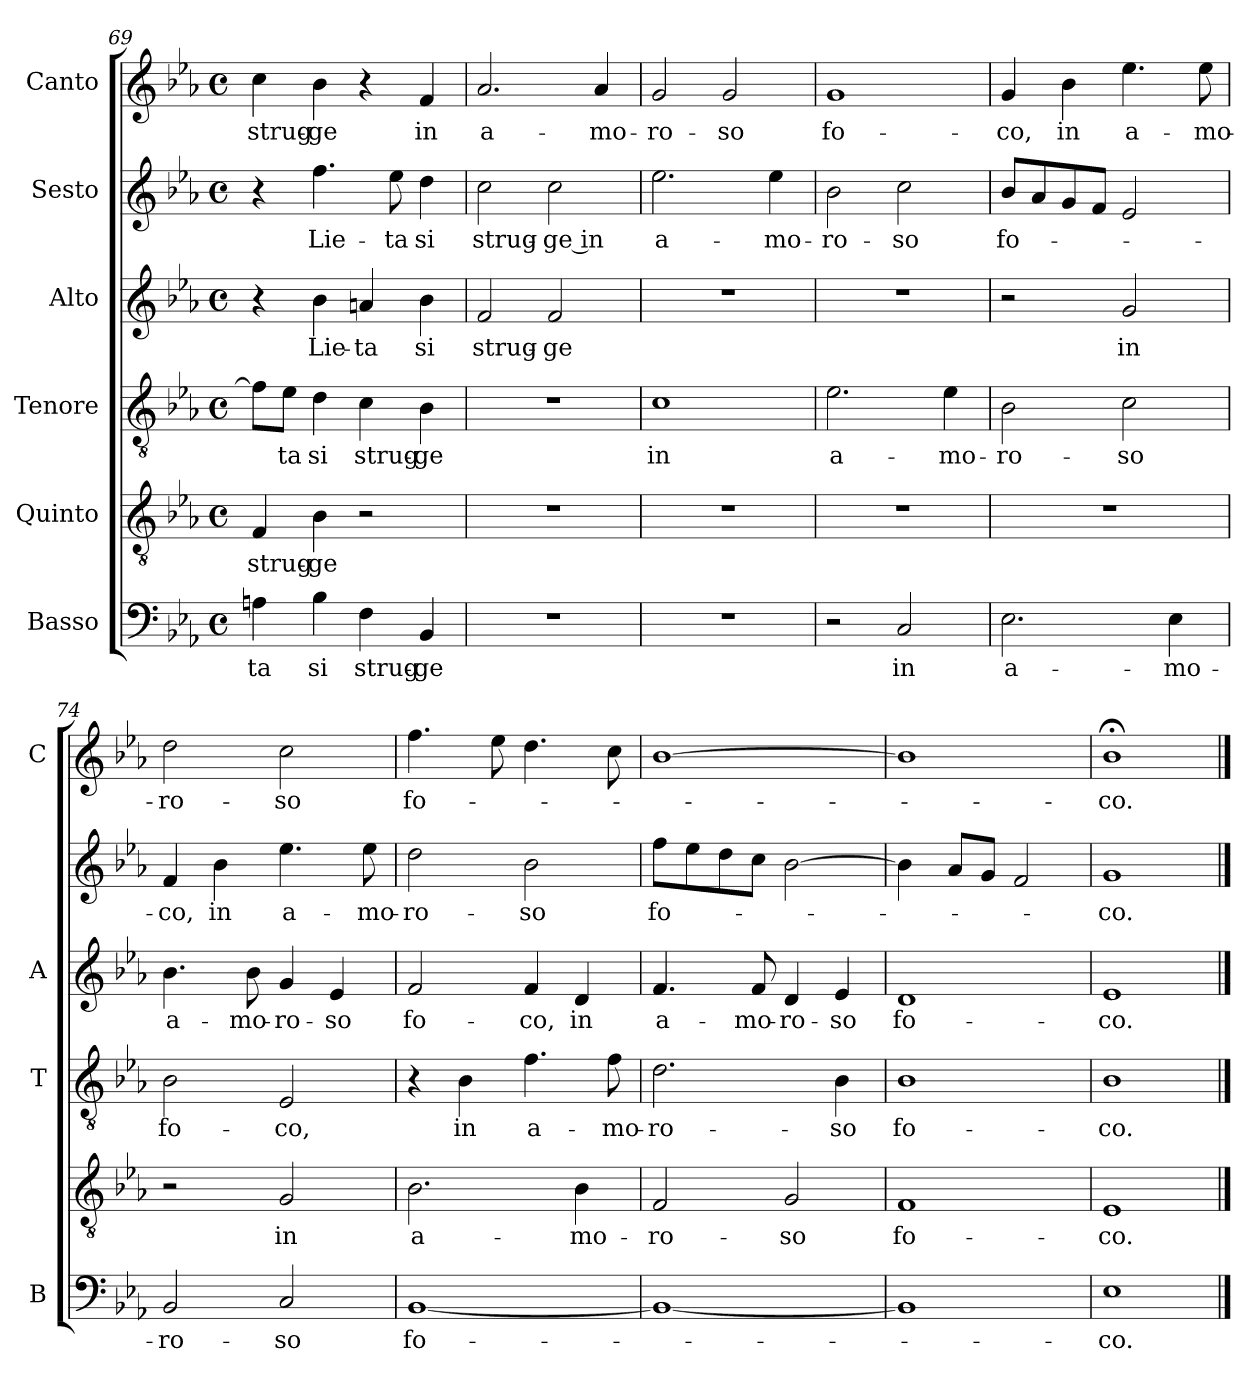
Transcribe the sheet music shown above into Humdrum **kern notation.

**kern	**text	**kern	**text	**kern	**text	**kern	**text	**kern	**text	**kern	**text
*part6	*part6	*part5	*part5	*part4	*part4	*part3	*part3	*part2	*part2	*part1	*part1
*staff6	*staff6	*staff5	*staff5	*staff4	*staff4	*staff3	*staff3	*staff2	*staff2	*staff1	*staff1
*I"Basso	*	*I"Quinto	*	*I"Tenore	*	*I"Alto	*	*I"Sesto	*	*I"Canto	*
*I'B	*	*	*	*I'T	*	*I'A	*	*	*	*I'C	*
*clefF4	*	*clefGv2	*	*clefGv2	*	*clefG2	*	*clefG2	*	*clefG2	*
*k[b-e-a-]	*	*k[b-e-a-]	*	*k[b-e-a-]	*	*k[b-e-a-]	*	*k[b-e-a-]	*	*k[b-e-a-]	*
*E-:	*	*E-:	*	*E-:	*	*E-:	*	*E-:	*	*E-:	*
*M4/4	*	*M4/4	*	*M4/4	*	*M4/4	*	*M4/4	*	*M4/4	*
*met(c)	*	*met(c)	*	*met(c)	*	*met(c)	*	*met(c)	*	*met(c)	*
=69	=69	=69	=69	=69	=69	=69	=69	=69	=69	=69	=69
!	!LO:LY:b	!	!LO:LY:b	!	!	!	!	!	!	!	!LO:LY:b
4An\	-ta	4F/	strug-	8f\L]	.	4r	.	4r	.	4cc\	strug-
!	!	!	!	!	!LO:LY:b	!	!	!	!	!	!
.	.	.	.	8e-\J	-ta	.	.	.	.	.	.
!	!LO:LY:b	!	!LO:LY:b	!	!LO:LY:b	!	!LO:LY:b	!	!LO:LY:b	!	!LO:LY:b
4B-\	si	4B-\	-ge	4d\	si	4b-\	Lie-	4.ff\	Lie-	4b-\	-ge
!	!LO:LY:b	!	!	!	!LO:LY:b	!	!LO:LY:b	!	!	!	!
4F\	strug-	2r	.	4c\	strug-	4an/	-ta	.	.	4r	.
!	!	!	!	!	!	!	!	!	!LO:LY:b	!	!
.	.	.	.	.	.	.	.	8ee-\	-ta	.	.
!	!LO:LY:b	!	!	!	!LO:LY:b	!	!LO:LY:b	!	!LO:LY:b	!	!LO:LY:b
4BB-/	-ge	.	.	4B-\	-ge	4b-\	si	4dd\	si	4f/	in
=70	=70	=70	=70	=70	=70	=70	=70	=70	=70	=70	=70
!	!	!	!	!	!	!	!LO:LY:b	!	!LO:LY:b	!	!LO:LY:b
1r	.	1r	.	1r	.	2f/	strug-	2cc\	strug-	2.a-/	a-
!	!	!	!	!	!	!	!LO:LY:b	!	!LO:LY:b	!	!
.	.	.	.	.	.	2f/	-ge	2cc\	-ge in	.	.
!	!	!	!	!	!	!	!	!	!	!	!LO:LY:b
.	.	.	.	.	.	.	.	.	.	4a-/	-mo-
!!LO:LB:g=z
=71	=71	=71	=71	=71	=71	=71	=71	=71	=71	=71	=71
!	!	!	!	!	!LO:LY:b	!	!	!	!LO:LY:b	!	!LO:LY:b
1r	.	1r	.	1c	in	1r	.	2.ee-\	a-	2g/	-ro-
!	!	!	!	!	!	!	!	!	!	!	!LO:LY:b
.	.	.	.	.	.	.	.	.	.	2g/	-so
!	!	!	!	!	!	!	!	!	!LO:LY:b	!	!
.	.	.	.	.	.	.	.	4ee-\	-mo-	.	.
=72	=72	=72	=72	=72	=72	=72	=72	=72	=72	=72	=72
!	!	!	!	!	!LO:LY:b	!	!	!	!LO:LY:b	!	!LO:LY:b
2r	.	1r	.	2.e-\	a-	1r	.	2b-\	-ro-	1g	fo-
!	!LO:LY:b	!	!	!	!	!	!	!	!LO:LY:b	!	!
2C/	in	.	.	.	.	.	.	2cc\	-so	.	.
!	!	!	!	!	!LO:LY:b	!	!	!	!	!	!
.	.	.	.	4e-\	-mo-	.	.	.	.	.	.
=73	=73	=73	=73	=73	=73	=73	=73	=73	=73	=73	=73
!	!LO:LY:b	!	!	!	!LO:LY:b	!	!	!	!LO:LY:b	!	!LO:LY:b
2.E-\	a-	1r	.	2B-\	-ro-	2r	.	8b-/L	fo-	4g/	-co,
.	.	.	.	.	.	.	.	8a-/	.	.	.
!	!	!	!	!	!	!	!	!	!	!	!LO:LY:b
.	.	.	.	.	.	.	.	8g/	.	4b-\	in
.	.	.	.	.	.	.	.	8f/J	.	.	.
!	!	!	!	!	!LO:LY:b	!	!LO:LY:b	!	!	!	!LO:LY:b
.	.	.	.	2c\	-so	2g/	in	2e-/	.	4.ee-\	a-
!	!LO:LY:b	!	!	!	!	!	!	!	!	!	!
4E-\	-mo-	.	.	.	.	.	.	.	.	.	.
!	!	!	!	!	!	!	!	!	!	!	!LO:LY:b
.	.	.	.	.	.	.	.	.	.	8ee-\	-mo-
=74	=74	=74	=74	=74	=74	=74	=74	=74	=74	=74	=74
!	!LO:LY:b	!	!	!	!LO:LY:b	!	!LO:LY:b	!	!LO:LY:b	!	!LO:LY:b
2BB-/	-ro-	2r	.	2B-\	fo-	4.b-\	a-	4f/	-co,	2dd\	-ro-
!	!	!	!	!	!	!	!	!	!LO:LY:b	!	!
.	.	.	.	.	.	.	.	4b-\	in	.	.
!	!	!	!	!	!	!	!LO:LY:b	!	!	!	!
.	.	.	.	.	.	8b-\	-mo-	.	.	.	.
!	!LO:LY:b	!	!LO:LY:b	!	!LO:LY:b	!	!LO:LY:b	!	!LO:LY:b	!	!LO:LY:b
2C/	-so	2G/	in	2E-/	-co,	4g/	-ro-	4.ee-\	a-	2cc\	-so
!	!	!	!	!	!	!	!LO:LY:b	!	!	!	!
.	.	.	.	.	.	4e-/	-so	.	.	.	.
!	!	!	!	!	!	!	!	!	!LO:LY:b	!	!
.	.	.	.	.	.	.	.	8ee-\	-mo-	.	.
=75	=75	=75	=75	=75	=75	=75	=75	=75	=75	=75	=75
!	!LO:LY:b	!	!LO:LY:b	!	!	!	!LO:LY:b	!	!LO:LY:b	!	!LO:LY:b
[1BB-	fo-	2.B-\	a-	4r	.	2f/	fo-	2dd\	-ro-	4.ff\	fo-
!	!	!	!	!	!LO:LY:b	!	!	!	!	!	!
.	.	.	.	4B-\	in	.	.	.	.	.	.
.	.	.	.	.	.	.	.	.	.	8ee-\	.
!	!	!	!	!	!LO:LY:b	!	!LO:LY:b	!	!LO:LY:b	!	!
.	.	.	.	4.f\	a-	4f/	-co,	2b-\	-so	4.dd\	.
!	!	!	!LO:LY:b	!	!	!	!LO:LY:b	!	!	!	!
.	.	4B-\	-mo-	.	.	4d/	in	.	.	.	.
!	!	!	!	!	!LO:LY:b	!	!	!	!	!	!
.	.	.	.	8f\	-mo-	.	.	.	.	8cc\	.
=76	=76	=76	=76	=76	=76	=76	=76	=76	=76	=76	=76
!	!	!	!LO:LY:b	!	!LO:LY:b	!	!LO:LY:b	!	!LO:LY:b	!	!
1BB-_	.	2F/	-ro-	2.d\	-ro-	4.f/	a-	8ff\L	fo-	[1b-	.
.	.	.	.	.	.	.	.	8ee-\	.	.	.
.	.	.	.	.	.	.	.	8dd\	.	.	.
!	!	!	!	!	!	!	!LO:LY:b	!	!	!	!
.	.	.	.	.	.	8f/	-mo-	8cc\J	.	.	.
!	!	!	!LO:LY:b	!	!	!	!LO:LY:b	!	!	!	!
.	.	2G/	-so	.	.	4d/	-ro-	[2b-\	.	.	.
!	!	!	!	!	!LO:LY:b	!	!LO:LY:b	!	!	!	!
.	.	.	.	4B-\	-so	4e-/	-so	.	.	.	.
=77	=77	=77	=77	=77	=77	=77	=77	=77	=77	=77	=77
!	!	!	!LO:LY:b	!	!LO:LY:b	!	!LO:LY:b	!	!	!	!
1BB-]	.	1F	fo-	1B-	fo-	1d	fo-	4b-\]	.	1b-]	.
.	.	.	.	.	.	.	.	8a-/L	.	.	.
.	.	.	.	.	.	.	.	8g/J	.	.	.
.	.	.	.	.	.	.	.	2f/	.	.	.
=78	=78	=78	=78	=78	=78	=78	=78	=78	=78	=78	=78
!	!LO:LY:b	!	!LO:LY:b	!	!LO:LY:b	!	!LO:LY:b	!	!LO:LY:b	!	!LO:LY:b
1E-	-co.	1E-	-co.	1B-	-co.	1e-	-co.	1g	-co.	1b-;<	-co.
==	==	==	==	==	==	==	==	==	==	==	==
*-	*-	*-	*-	*-	*-	*-	*-	*-	*-	*-	*-
